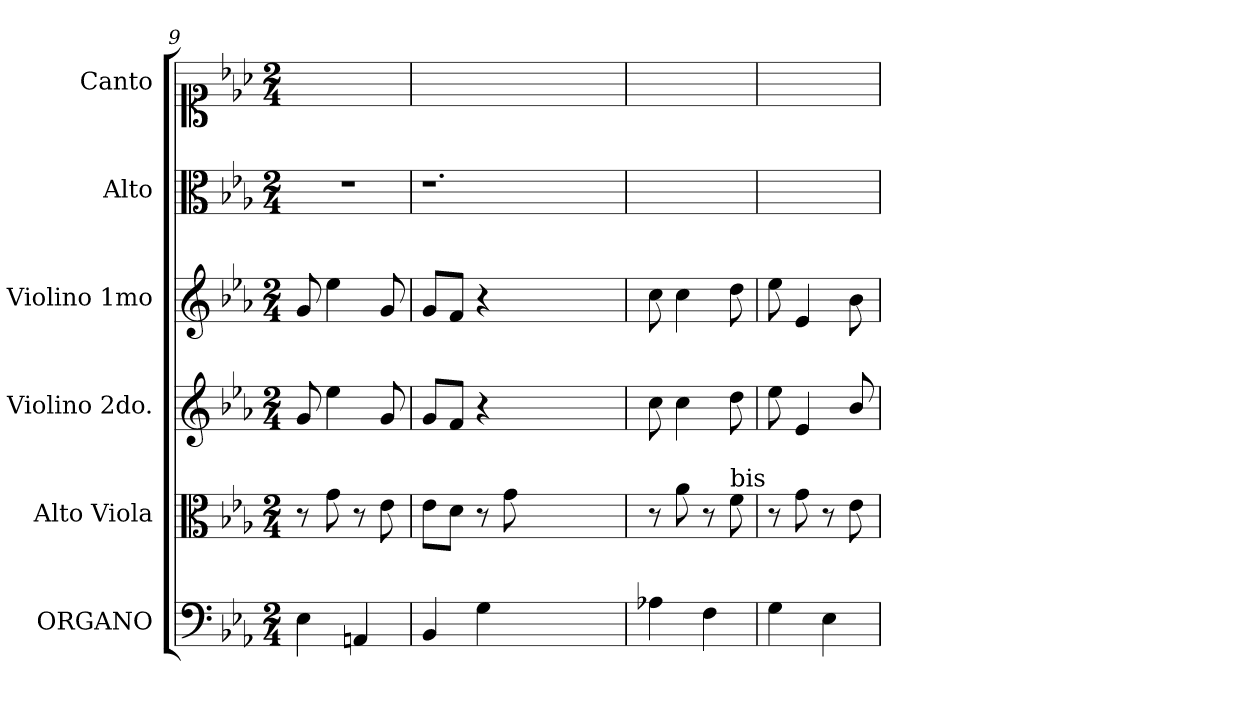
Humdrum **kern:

**kern	**kern	**kern	**kern	**kern	**kern
*part6	*part5	*part4	*part3	*part2	*part1
*staff6	*staff5	*staff4	*staff3	*staff2	*staff1
*I"ORGANO	*I"Alto Viola	*I"Violino 2do.	*I"Violino 1mo	*I"Alto	*I"Canto
*I'org	*I'a-vla	*I'vl 2	*I'vl 1	*I'A	*
*clefF4	*clefC3	*clefG2	*clefG2	*clefC3	*clefC1
*k[b-e-a-]	*k[b-e-a-]	*k[b-e-a-]	*k[b-e-a-]	*k[b-e-a-]	*k[b-e-a-]
*E-:	*E-:	*E-:	*E-:	*E-:	*E-:
*M2/4	*M2/4	*M2/4	*M2/4	*M2/4	*M2/4
=9	=9	=9	=9	=9	=9
4E-\	8r	8g/	8g/	2r	2ryy
.	8g\	4ee-\	4ee-\	.	.
4AAn/	8r	.	.	.	.
.	8e-\	8g/	8g/	.	.
=10	=10	=10	=10	=10	=10
4BB-/	8e-\L	8g/L	8g/L	1.r	2ryy
.	8d\J	8f/J	8f/J	.	.
4G\	8r	4r	4r	.	.
.	8g\	.	.	.	.
1ryy	1ryy	1ryy	1ryy	.	1ryy
=11	=11	=11	=11	=11	=11
4A-X\	8r	8cc\	8cc\	2ryy	2ryy
.	8a-\	4cc\	4cc\	.	.
4F\	8r	.	.	.	.
!	!LO:TX:a:t=bis	!	!	!	!
.	8f\	8dd\	8dd\	.	.
=12	=12	=12	=12	=12	=12
4G\	8r	8ee-\	8ee-\	2ryy	2ryy
.	8g\	4e-/	4e-/	.	.
4E-\	8r	.	.	.	.
.	8e-\	8b-/	8b-\	.	.
=	=	=	=	=	=
*-	*-	*-	*-	*-	*-
